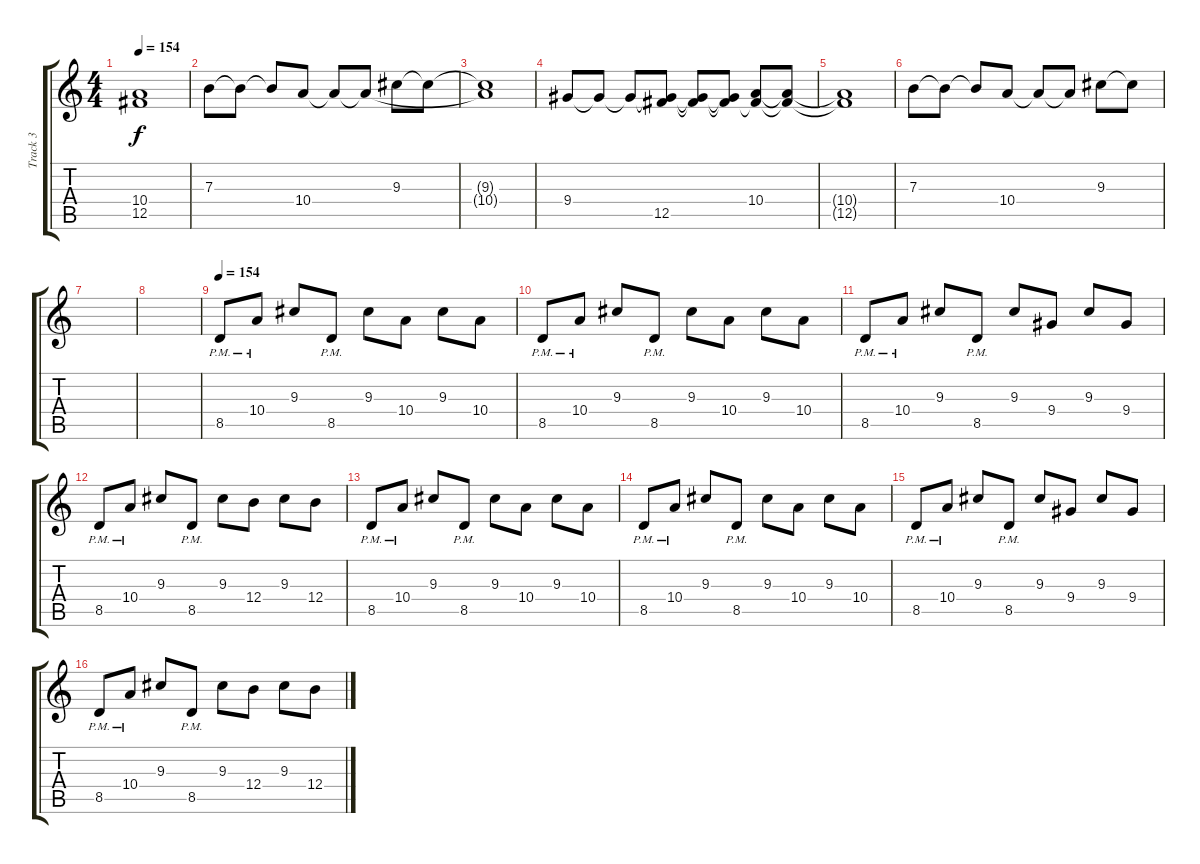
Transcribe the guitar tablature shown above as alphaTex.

\track ("Track 3" "Track 3") {instrument distortionguitar}
\staff {score tabs}
\tuning (Db4 Ab3 E3 B2 Gb2 B1) {hide}
\ts (4 4)
\tempo 154
\clef g2
\ks c
(10.4{t} 12.5{t}).1{dy f} |
7.3.8 7.3{t}.8 7.3{t}.8 10.4.8 10.4{t}.8 10.4{t}.8 9.3.8 9.3{t}.8 |
(9.3{t} 10.4{t}).1 |
9.4.8 9.4{t}.8 9.4{t}.8 (9.4{t} 12.5).8 (9.4{t} 12.5{t}).8 (9.4{t} 12.5{t}).8 (10.4 12.5{t}).8 (10.4{t} 12.5{t}).8 |
(10.4{t} 12.5{t}).1 |
7.3.8 7.3{t}.8 7.3{t}.8 10.4.8 10.4{t}.8 10.4{t}.8 9.3.8 9.3{t}.8 |
|
|
\tempo 154
8.5{pm}.8{volume 15 balance 8 instrument distortionguitar} 10.4{pm}.8 9.3.8 8.5{pm}.8 9.3.8 10.4.8 9.3.8 10.4.8 |
8.5{pm}.8 10.4{pm}.8 9.3.8 8.5{pm}.8 9.3.8 10.4.8 9.3.8 10.4.8 |
8.5{pm}.8 10.4{pm}.8 9.3.8 8.5{pm}.8 9.3.8 9.4.8 9.3.8 9.4.8 |
8.5{pm}.8 10.4{pm}.8 9.3.8 8.5{pm}.8 9.3.8 12.4.8 9.3.8 12.4.8 |
8.5{pm}.8 10.4{pm}.8 9.3.8 8.5{pm}.8 9.3.8 10.4.8 9.3.8 10.4.8 |
8.5{pm}.8 10.4{pm}.8 9.3.8 8.5{pm}.8 9.3.8 10.4.8 9.3.8 10.4.8 |
8.5{pm}.8 10.4{pm}.8 9.3.8 8.5{pm}.8 9.3.8 9.4.8 9.3.8 9.4.8 |
8.5{pm}.8 10.4{pm}.8 9.3.8 8.5{pm}.8 9.3.8 12.4.8 9.3.8 12.4.8
